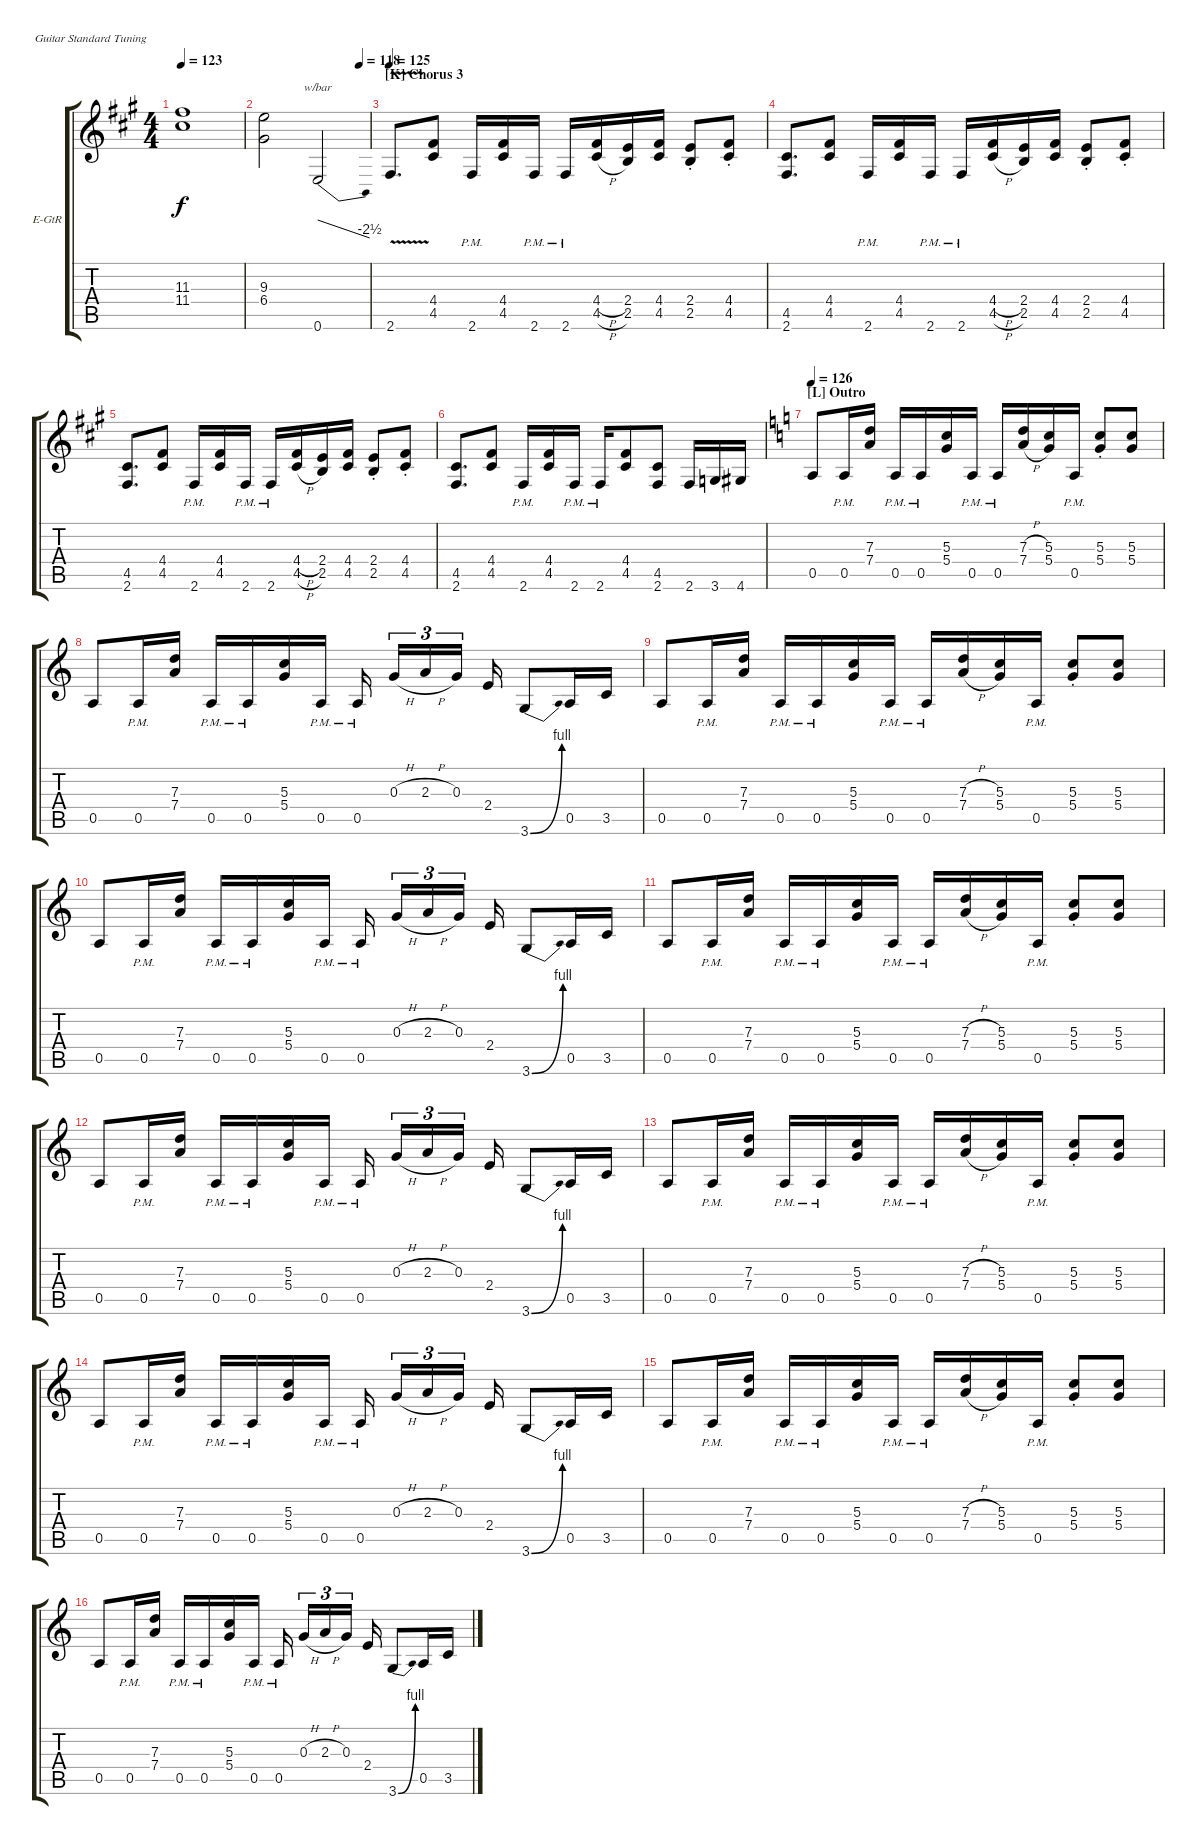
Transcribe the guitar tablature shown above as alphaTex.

\bracketExtendMode groupsimilarinstruments
\firstSystemTrackNameOrientation horizontal
\otherSystemsTrackNameOrientation horizontal
\track ("Vivian Campbell R" "E-GtR") {instrument distortionguitar}
\staff {score tabs}
\tuning (E4 B3 G3 D3 A2 E2)
\ts (4 4)
\tempo 123
\clef g2
\ks f#minor
(11.3 11.4).1{dy f} |
\tempo (118 0.90625)
(6.4 9.3).2 0.6.2{tbe (dive default 0 0 60 -10)} |
\section ("K" "Chorus 3")
\tempo 125
2.6{v}.8{d} (4.4 4.5).8 2.6{pm}.16 (4.4 4.5).16 2.6{pm}.16 2.6{pm}.16 (4.4{h} 4.5{h}).16 (2.4 2.5).16 (4.4 4.5).16 (2.4{st} 2.5{st}).8 (4.4{st} 4.5{st}).8 |
(2.6 4.5).8{d} (4.4 4.5).8 2.6{pm}.16 (4.4 4.5).16 2.6{pm}.16 2.6{pm}.16 (4.4{h} 4.5{h}).16 (2.4 2.5).16 (4.4 4.5).16 (2.4{st} 2.5{st}).8 (4.4{st} 4.5{st}).8 |
(2.6 4.5).8{d} (4.4 4.5).8 2.6{pm}.16 (4.4 4.5).16 2.6{pm}.16 2.6{pm}.16 (4.4{h} 4.5{h}).16 (2.4 2.5).16 (4.4 4.5).16 (2.4{st} 2.5{st}).8 (4.4{st} 4.5{st}).8 |
(2.6 4.5).8{d} (4.4 4.5).8 2.6{pm}.16 (4.4 4.5).16 2.6{pm}.16 2.6{pm}.16 (4.4 4.5).8 (4.5 2.6).8 2.6.16 3.6.16 4.6.16 |
\section ("L" "Outro")
\tempo 126
\ks aminor
0.5.8 0.5{pm}.16 (7.3 7.4).16 0.5{pm}.16 0.5{pm}.16 (5.3 5.4).16 0.5{pm}.16 0.5{pm}.16 (7.3{h} 7.4{h}).16 (5.3 5.4).16 0.5{pm}.16 (5.3{st} 5.4{st}).8 (5.3 5.4).8 |
0.5.8 0.5{pm}.16 (7.3 7.4).16 0.5{pm}.16 0.5{pm}.16 (5.3 5.4).16 0.5{pm}.16 0.5{pm}.16 0.3{h}.16{tu (3 2)} 2.3{h}.16{tu (3 2)} 0.3.16{tu (3 2)} 2.4.16 3.6{be (bend 0 0 28.799999999999997 4)}.8 0.5.16 3.5.16 |
0.5.8 0.5{pm}.16 (7.3 7.4).16 0.5{pm}.16 0.5{pm}.16 (5.3 5.4).16 0.5{pm}.16 0.5{pm}.16 (7.3{h} 7.4{h}).16 (5.3 5.4).16 0.5{pm}.16 (5.3{st} 5.4{st}).8 (5.3 5.4).8 |
0.5.8 0.5{pm}.16 (7.3 7.4).16 0.5{pm}.16 0.5{pm}.16 (5.3 5.4).16 0.5{pm}.16 0.5{pm}.16 0.3{h}.16{tu (3 2)} 2.3{h}.16{tu (3 2)} 0.3.16{tu (3 2)} 2.4.16 3.6{be (bend 0 0 28.799999999999997 4)}.8 0.5.16 3.5.16 |
0.5.8 0.5{pm}.16 (7.3 7.4).16 0.5{pm}.16 0.5{pm}.16 (5.3 5.4).16 0.5{pm}.16 0.5{pm}.16 (7.3{h} 7.4{h}).16 (5.3 5.4).16 0.5{pm}.16 (5.3{st} 5.4{st}).8 (5.3 5.4).8 |
0.5.8 0.5{pm}.16 (7.3 7.4).16 0.5{pm}.16 0.5{pm}.16 (5.3 5.4).16 0.5{pm}.16 0.5{pm}.16 0.3{h}.16{tu (3 2)} 2.3{h}.16{tu (3 2)} 0.3.16{tu (3 2)} 2.4.16 3.6{be (bend 0 0 28.799999999999997 4)}.8 0.5.16 3.5.16 |
0.5.8 0.5{pm}.16 (7.3 7.4).16 0.5{pm}.16 0.5{pm}.16 (5.3 5.4).16 0.5{pm}.16 0.5{pm}.16 (7.3{h} 7.4{h}).16 (5.3 5.4).16 0.5{pm}.16 (5.3{st} 5.4{st}).8 (5.3 5.4).8 |
0.5.8 0.5{pm}.16 (7.3 7.4).16 0.5{pm}.16 0.5{pm}.16 (5.3 5.4).16 0.5{pm}.16 0.5{pm}.16 0.3{h}.16{tu (3 2)} 2.3{h}.16{tu (3 2)} 0.3.16{tu (3 2)} 2.4.16 3.6{be (bend 0 0 28.799999999999997 4)}.8 0.5.16 3.5.16 |
0.5.8 0.5{pm}.16 (7.3 7.4).16 0.5{pm}.16 0.5{pm}.16 (5.3 5.4).16 0.5{pm}.16 0.5{pm}.16 (7.3{h} 7.4{h}).16 (5.3 5.4).16 0.5{pm}.16 (5.3{st} 5.4{st}).8 (5.3 5.4).8 |
0.5.8 0.5{pm}.16 (7.3 7.4).16 0.5{pm}.16 0.5{pm}.16 (5.3 5.4).16 0.5{pm}.16 0.5{pm}.16 0.3{h}.16{tu (3 2)} 2.3{h}.16{tu (3 2)} 0.3.16{tu (3 2)} 2.4.16 3.6{be (bend 0 0 28.799999999999997 4)}.8 0.5.16 3.5.16
